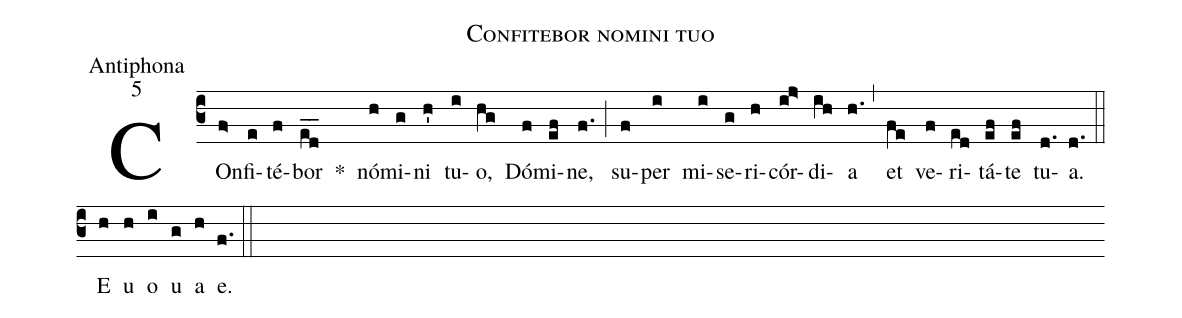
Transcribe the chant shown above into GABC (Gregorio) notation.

name:Confitebor nomini tuo;
office-part:Antiphona;
mode:5;
%%
(c3)  COn(f>)fi(e)té(f)bor(e_d_) *() nó(h)mi(g)ni(h') tu(i)o,(hg) Dó(f)mi(ef)ne,(f.) (;)
su(f)per(i) mi(i)se(g)ri(h)cór(ij>)di(ih)a(h.) (,) et(fe) ve(f)ri(ed)tá(ef)te(ef) tu(d.)a.(d.) (::)
<eu>E(h) u(h) o(i) u(g) a(h) e.(f.) (::)</eu>()
